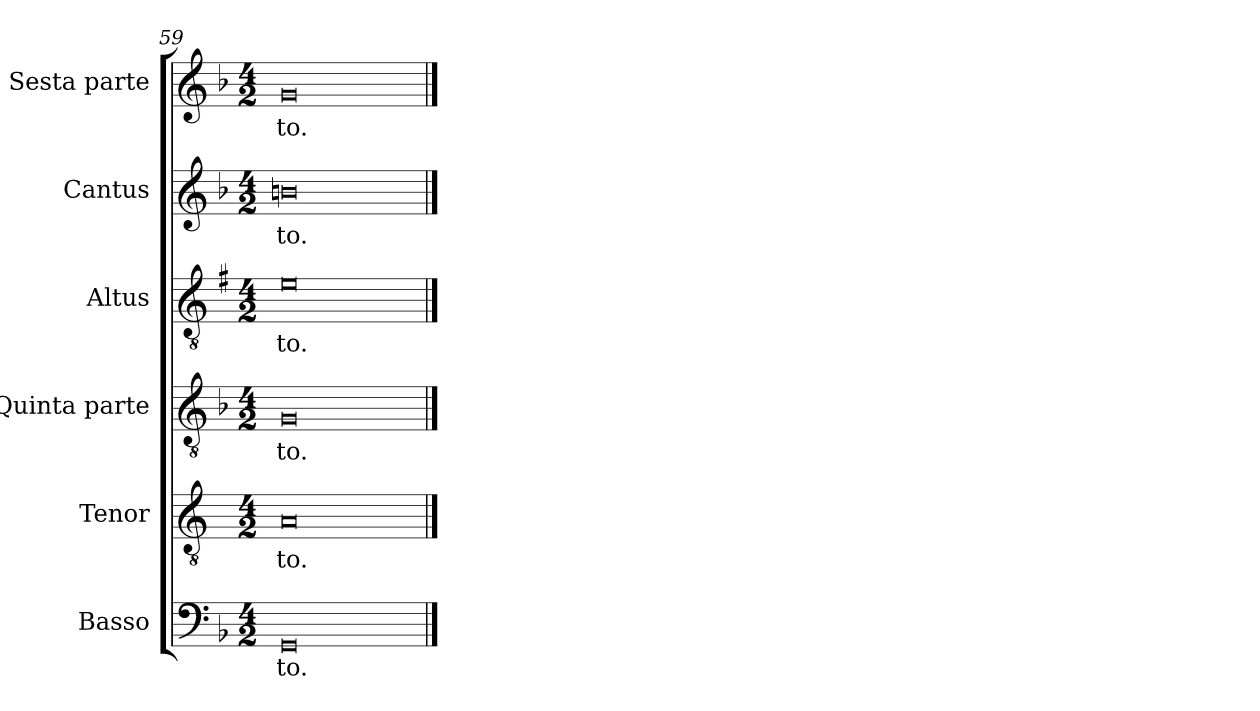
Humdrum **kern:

**kern	**text	**kern	**text	**kern	**text	**kern	**text	**kern	**text	**kern	**text
*part6	*part6	*part5	*part5	*part4	*part4	*part3	*part3	*part2	*part2	*part1	*part1
*staff6	*staff6	*staff5	*staff5	*staff4	*staff4	*staff3	*staff3	*staff2	*staff2	*staff1	*staff1
*I"Basso	*	*I"Tenor	*	*I"Quinta parte	*	*I"Altus	*	*I"Cantus	*	*I"Sesta parte	*
*I'B	*	*I'T	*	*	*	*I'A	*	*I'C	*	*	*
*clefF4	*	*clefGv2	*	*clefGv2	*	*clefGv2	*	*clefG2	*	*clefG2	*
*	*	*ITrd4c7	*	*	*	*ITrd1c2	*	*	*	*	*
*k[b-]	*	*k[b-]	*	*k[b-]	*	*k[b-]	*	*k[b-]	*	*k[b-]	*
*F:	*	*F:	*	*F:	*	*F:	*	*F:	*	*F:	*
*M4/2	*	*M4/2	*	*M4/2	*	*M4/2	*	*M4/2	*	*M4/2	*
=59	=59	=59	=59	=59	=59	=59	=59	=59	=59	=59	=59
!	!LO:LY:b	!	!LO:LY:b	!	!LO:LY:b	!	!LO:LY:b	!	!LO:LY:b	!	!LO:LY:b
0GG	-to.	0D	-to.	0G	-to.	0d	-to.	0bn	-to.	0g	-to.
==	==	==	==	==	==	==	==	==	==	==	==
*-	*-	*-	*-	*-	*-	*-	*-	*-	*-	*-	*-
